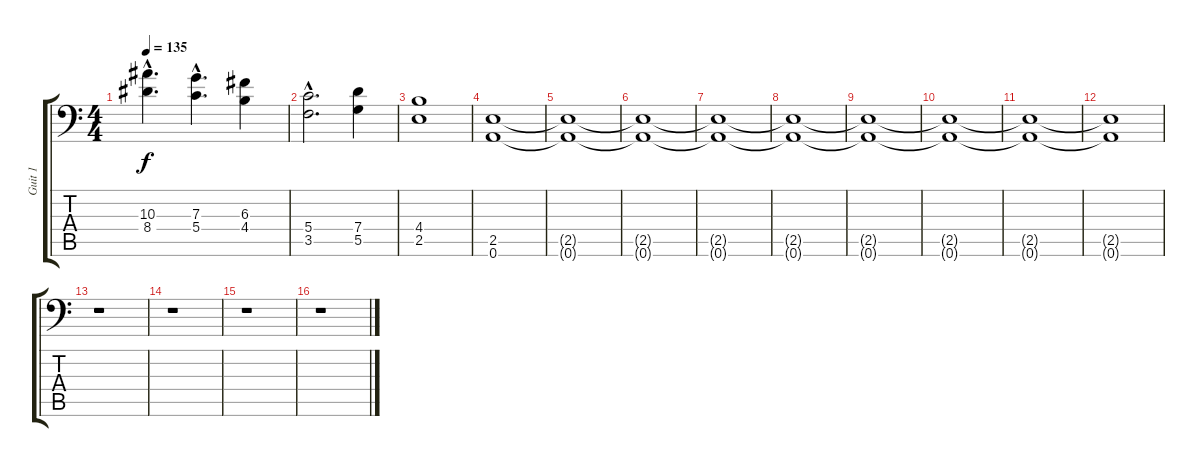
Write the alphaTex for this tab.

\track ("Guit 1" "Guit 1") {instrument distortionguitar}
\staff {score tabs}
\tuning (A3 E3 C3 G2 D2 A1) {hide}
\ts (4 4)
\tempo 135
\clef f4
\ks c
(10.3{hac} 8.4{hac}).4{d dy f} (7.3{hac} 5.4{hac}).4{d} (6.3 4.4).4 |
(5.4{hac} 3.5{hac}).2{d} (7.4 5.5).4 |
(4.4 2.5).1 |
(2.5 0.6).1 |
(2.5{t} 0.6{t}).1{volume 10} |
(2.5{t} 0.6{t}).1{volume 9} |
(2.5{t} 0.6{t}).1{volume 8} |
(2.5{t} 0.6{t}).1{volume 7} |
(2.5{t} 0.6{t}).1{volume 0} |
(2.5{t} 0.6{t}).1 |
(2.5{t} 0.6{t}).1 |
(2.5{t} 0.6{t}).1 |
r.1 |
r.1 |
r.1 |
r.1
